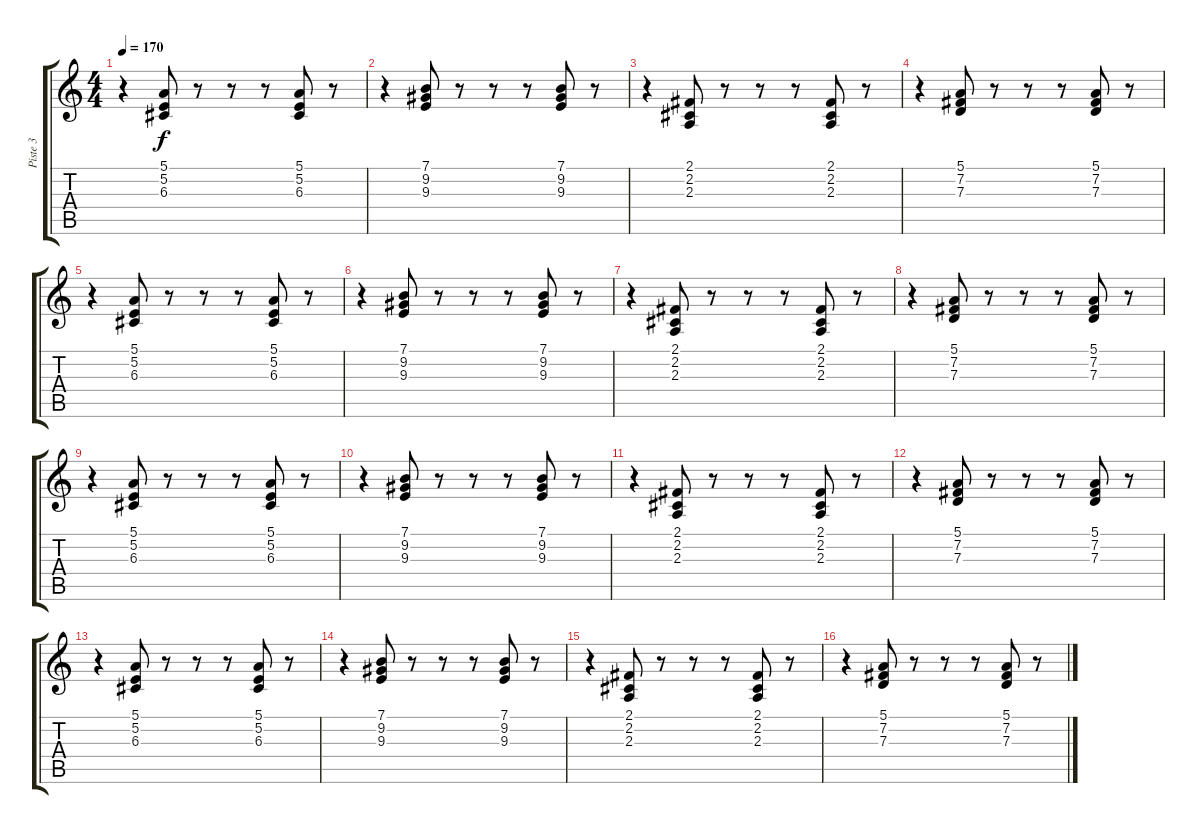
\track ("Piste 3" "Piste 3") {instrument acousticgrandpiano}
\staff {score tabs}
\tuning (E4 B3 G3 D3 A2 E2) {hide}
\ts (4 4)
\tempo 170
\clef g2
\ks c
r.4{dy f instrument acousticgrandpiano} (5.1 5.2 6.3).8 r.8 r.8 r.8 (5.1 5.2 6.3).8 r.8 |
r.4 (7.1 9.2 9.3).8 r.8 r.8 r.8 (7.1 9.2 9.3).8 r.8 |
r.4 (2.1 2.2 2.3).8 r.8 r.8 r.8 (2.1 2.2 2.3).8 r.8 |
r.4 (5.1 7.2 7.3).8 r.8 r.8 r.8 (5.1 7.2 7.3).8 r.8 |
r.4 (5.1 5.2 6.3).8 r.8 r.8 r.8 (5.1 5.2 6.3).8 r.8 |
r.4 (7.1 9.2 9.3).8 r.8 r.8 r.8 (7.1 9.2 9.3).8 r.8 |
r.4 (2.1 2.2 2.3).8 r.8 r.8 r.8 (2.1 2.2 2.3).8 r.8 |
r.4 (5.1 7.2 7.3).8 r.8 r.8 r.8 (5.1 7.2 7.3).8 r.8 |
r.4{instrument acousticgrandpiano} (5.1 5.2 6.3).8 r.8 r.8 r.8 (5.1 5.2 6.3).8 r.8 |
r.4 (7.1 9.2 9.3).8 r.8 r.8 r.8 (7.1 9.2 9.3).8 r.8 |
r.4 (2.1 2.2 2.3).8 r.8 r.8 r.8 (2.1 2.2 2.3).8 r.8 |
r.4 (5.1 7.2 7.3).8 r.8 r.8 r.8 (5.1 7.2 7.3).8 r.8 |
r.4 (5.1 5.2 6.3).8 r.8 r.8 r.8 (5.1 5.2 6.3).8 r.8 |
r.4 (7.1 9.2 9.3).8 r.8 r.8 r.8 (7.1 9.2 9.3).8 r.8 |
r.4 (2.1 2.2 2.3).8 r.8 r.8 r.8 (2.1 2.2 2.3).8 r.8 |
r.4 (5.1 7.2 7.3).8 r.8 r.8 r.8 (5.1 7.2 7.3).8 r.8
